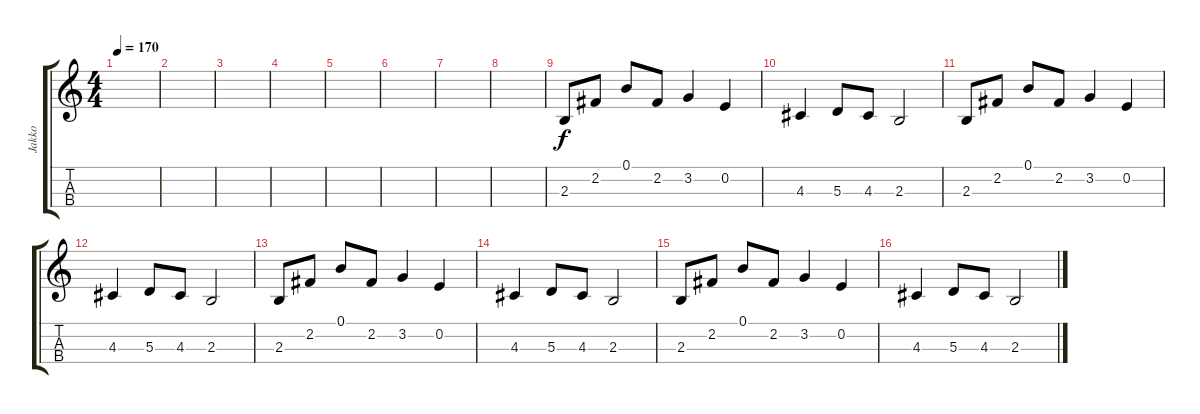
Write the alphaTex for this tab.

\track ("Jakko" "Jakko") {instrument viola}
\staff {score tabs}
\tuning (B4 E4 A3 D3) {hide}
\ts (4 4)
\tempo 170
\clef g2
\ks c
|
|
|
|
|
|
|
|
2.3.8 2.2.8 0.1.8 2.2.8 3.2.4 0.2.4 |
4.3.4 5.3.8 4.3.8 2.3.2 |
2.3.8 2.2.8 0.1.8 2.2.8 3.2.4 0.2.4 |
4.3.4 5.3.8 4.3.8 2.3.2 |
2.3.8 2.2.8 0.1.8 2.2.8 3.2.4 0.2.4 |
4.3.4 5.3.8 4.3.8 2.3.2 |
2.3.8 2.2.8 0.1.8 2.2.8 3.2.4 0.2.4 |
4.3.4 5.3.8 4.3.8 2.3.2
